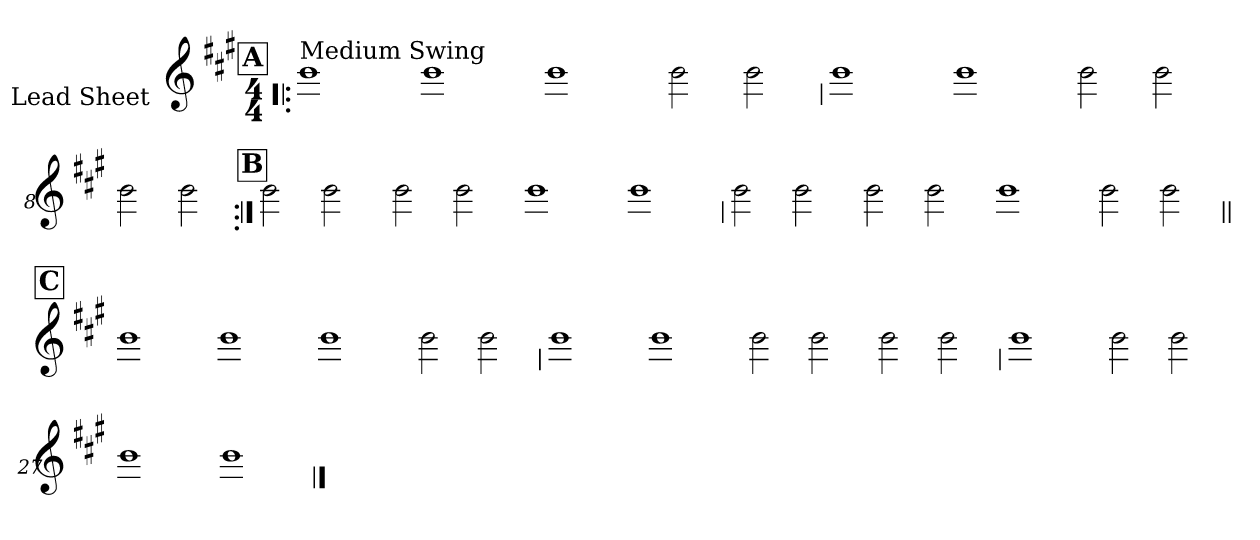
**kern
*part1
*staff1
*I"Lead Sheet
*stria0
*clefG2
*k[f#c#g#]
*A:
*M4/4
!!LO:REH:place=s1:a:t=A
=1!|:
!LO:TX:a:t=Medium Swing
1b
=2-
1b
=3-
1b
=4-
2b
2b
!!LO:LB:g=z
=5
1b
=6-
1b
=7-
2b
2b
=8-
2b
2b
!!LO:LB:g=z
!!LO:REH:place=s1:a:t=B
=9:|!
2b
2b
=10-
2b
2b
=11-
1b
=12-
1b
!!LO:LB:g=z
=13
2b
2b
=14-
2b
2b
=15-
1b
=16-
2b
2b
!!LO:LB:g=z
!!LO:REH:place=s1:a:t=C
=17||
1b
=18-
1b
=19-
1b
=20-
2b
2b
!!LO:LB:g=z
=21
1b
=22-
1b
=23-
2b
2b
=24-
2b
2b
!!LO:LB:g=z
=25
1b
=26-
2b
2b
=27-
1b
=28-
1b
==
*-
